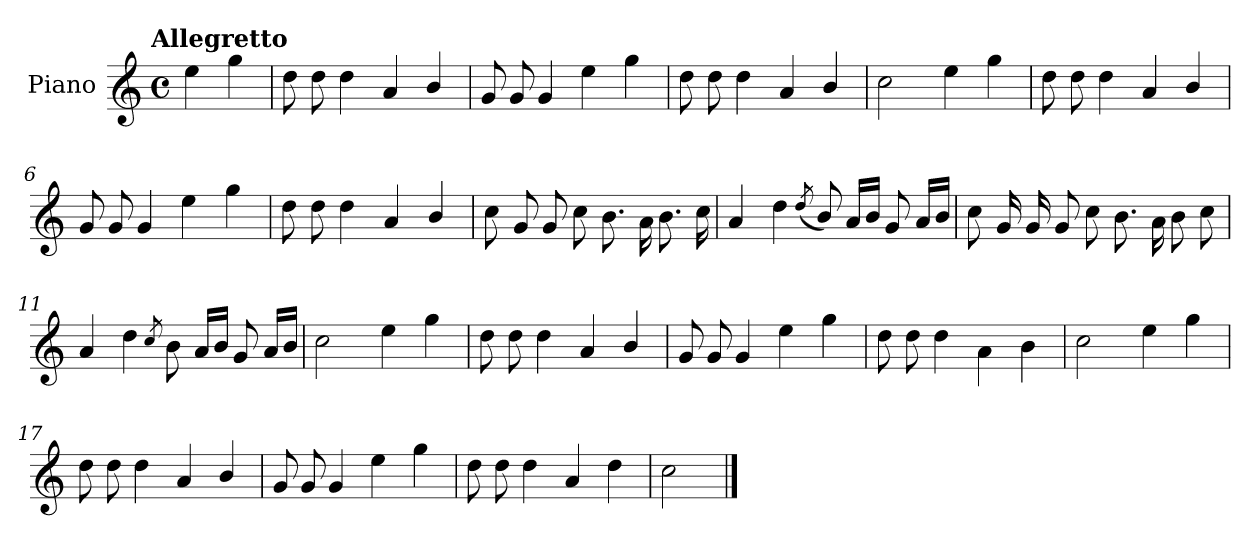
**kern
*part1
*staff1
*I"Piano
*I'Pno.
*clefG2
*k[]
!!LO:TX:omd:t=Allegretto
*M4/4
*met(c)
*MM116
=
4ee\
4gg\
=1
8dd\
8dd\
4dd\
4a/
4b/
=2
8g/
8g/
4g/
4ee\
4gg\
=3
8dd\
8dd\
4dd\
4a/
4b/
=4
2cc\
4ee\
4gg\
!!LO:LB:g=z
=5
8dd\
8dd\
4dd\
4a/
4b/
=6
8g/
8g/
4g/
4ee\
4gg\
=7
8dd\
8dd\
4dd\
4a/
4b/
=8
8cc\
8g/
8g/
8cc\
8.b\
16a\
8.b\
16cc\
=9
4a/
4dd\
(<8qdd/
8b/)
16a/LL
16b/JJ
8g/
16a/LL
16b/JJ
!!LO:LB:g=z
=10
8cc\
16g/
16g/
8g/
8cc\
8.b\
16a\
8b\
8cc\
=11
4a/
4dd\
8qcc/
8b\
16a/LL
16b/JJ
8g/
16a/LL
16b/JJ
=12
2cc\
4ee\
4gg\
=13
8dd\
8dd\
4dd\
4a/
4b/
=14
8g/
8g/
4g/
4ee\
4gg\
!!LO:LB:g=z
=15
8dd\
8dd\
4dd\
4a\
4b\
=16
2cc\
4ee\
4gg\
=17
8dd\
8dd\
4dd\
4a/
4b/
=18
8g/
8g/
4g/
4ee\
4gg\
=19
8dd\
8dd\
4dd\
4a/
4dd\
=20
2cc\
==
*-
